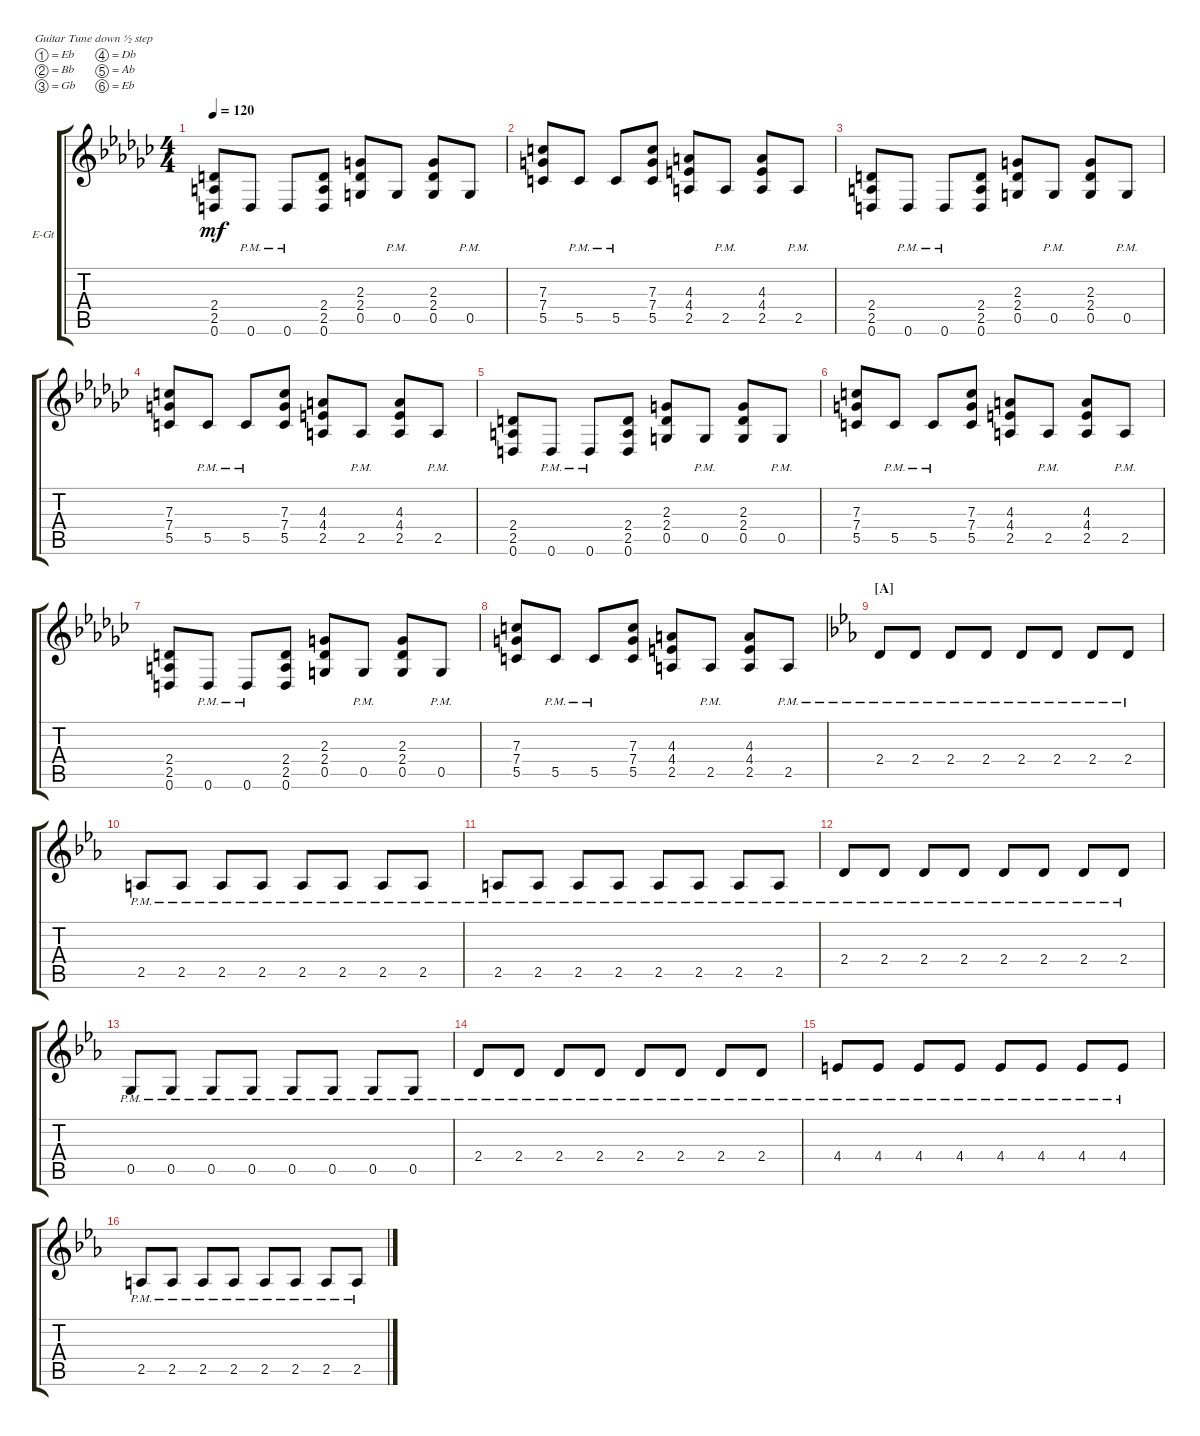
\defaultSystemsLayout 4
\bracketExtendMode groupsimilarinstruments
\firstSystemTrackNameOrientation horizontal
\otherSystemsTrackNameOrientation horizontal
\track ("Electric Guitar" "E-Gt") {instrument distortionguitar}
\staff {score tabs}
\tuning (Eb4 Bb3 Gb3 Db3 Ab2 Eb2)
\displaytranspose 11
\ts (4 4)
\tempo 120
\clef g2
\ks ebminor
(0.6 2.4 2.5).8{dy mf instrument distortionguitar} 0.6{pm}.8 0.6{pm}.8 (0.6 2.5 2.4).8 (0.5 2.4 2.3).8 0.5{pm}.8 (0.5 2.3 2.4).8 0.5{pm}.8 |
(5.5 7.4 7.3).8 5.5{pm}.8 5.5{pm}.8 (5.5 7.4 7.3).8 (2.5 4.4 4.3).8 2.5{pm}.8 (2.5 4.3 4.4).8 2.5{pm}.8 |
(0.6 2.4 2.5).8 0.6{pm}.8 0.6{pm}.8 (0.6 2.5 2.4).8 (0.5 2.4 2.3).8 0.5{pm}.8 (0.5 2.3 2.4).8 0.5{pm}.8 |
(5.5 7.4 7.3).8 5.5{pm}.8 5.5{pm}.8 (5.5 7.4 7.3).8 (2.5 4.4 4.3).8 2.5{pm}.8 (2.5 4.3 4.4).8 2.5{pm}.8 |
(0.6 2.4 2.5).8 0.6{pm}.8 0.6{pm}.8 (0.6 2.5 2.4).8 (0.5 2.4 2.3).8 0.5{pm}.8 (0.5 2.3 2.4).8 0.5{pm}.8 |
(5.5 7.4 7.3).8 5.5{pm}.8 5.5{pm}.8 (5.5 7.4 7.3).8 (2.5 4.4 4.3).8 2.5{pm}.8 (2.5 4.3 4.4).8 2.5{pm}.8 |
(0.6 2.4 2.5).8 0.6{pm}.8 0.6{pm}.8 (0.6 2.5 2.4).8 (0.5 2.4 2.3).8 0.5{pm}.8 (0.5 2.3 2.4).8 0.5{pm}.8 |
(5.5 7.4 7.3).8 5.5{pm}.8 5.5{pm}.8 (5.5 7.4 7.3).8 (2.5 4.4 4.3).8 2.5{pm}.8 (2.5 4.3 4.4).8 2.5{pm}.8 |
\section ("A" "")
\ks eb
2.4{pm}.8 2.4{pm}.8 2.4{pm}.8 2.4{pm}.8 2.4{pm}.8 2.4{pm}.8 2.4{pm}.8 2.4{pm}.8 |
2.5{pm}.8 2.5{pm}.8 2.5{pm}.8 2.5{pm}.8 2.5{pm}.8 2.5{pm}.8 2.5{pm}.8 2.5{pm}.8 |
2.5{pm}.8 2.5{pm}.8 2.5{pm}.8 2.5{pm}.8 2.5{pm}.8 2.5{pm}.8 2.5{pm}.8 2.5{pm}.8 |
2.4{pm}.8 2.4{pm}.8 2.4{pm}.8 2.4{pm}.8 2.4{pm}.8 2.4{pm}.8 2.4{pm}.8 2.4{pm}.8 |
0.5{pm}.8 0.5{pm}.8 0.5{pm}.8 0.5{pm}.8 0.5{pm}.8 0.5{pm}.8 0.5{pm}.8 0.5{pm}.8 |
2.4{pm}.8 2.4{pm}.8 2.4{pm}.8 2.4{pm}.8 2.4{pm}.8 2.4{pm}.8 2.4{pm}.8 2.4{pm}.8 |
4.4{pm}.8 4.4{pm}.8 4.4{pm}.8 4.4{pm}.8 4.4{pm}.8 4.4{pm}.8 4.4{pm}.8 4.4{pm}.8 |
2.5{pm}.8 2.5{pm}.8 2.5{pm}.8 2.5{pm}.8 2.5{pm}.8 2.5{pm}.8 2.5{pm}.8 2.5{pm}.8
